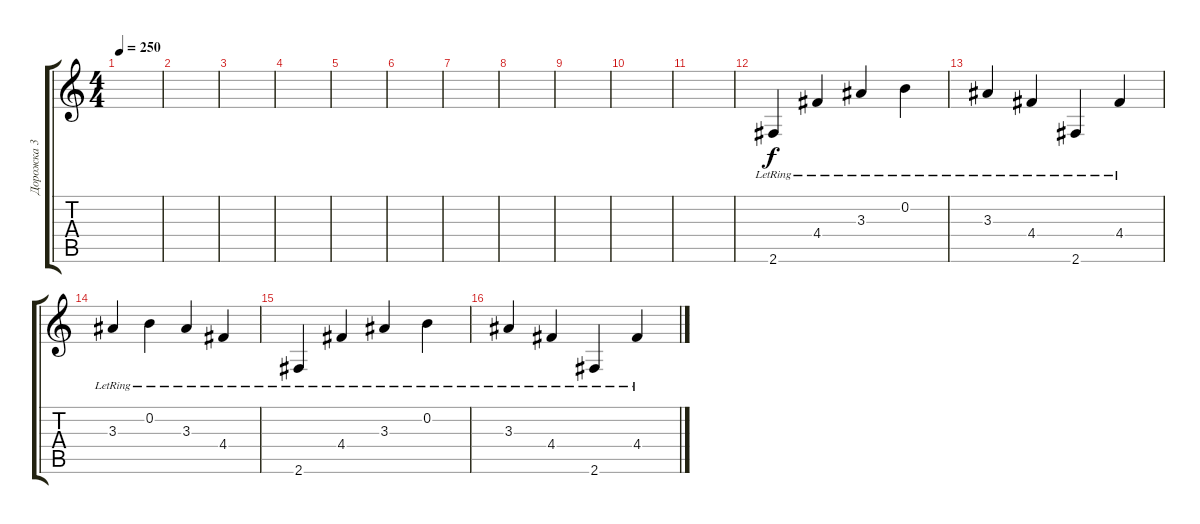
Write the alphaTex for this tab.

\track ("Дорожка 3" "Дорожка 3") {instrument electricguitarclean}
\staff {score tabs}
\tuning (E4 B3 G3 D3 A2 E2) {hide}
\ts (4 4)
\tempo 250
\clef g2
\ks c
|
|
|
|
|
|
|
|
|
|
|
2.6{lr}.4 4.4{lr}.4 3.3{lr}.4 0.2{lr}.4 |
3.3{lr}.4 4.4{lr}.4 2.6{lr}.4 4.4{lr}.4 |
3.3{lr}.4 0.2{lr}.4 3.3{lr}.4 4.4{lr}.4 |
2.6{lr}.4 4.4{lr}.4 3.3{lr}.4 0.2{lr}.4 |
3.3{lr}.4 4.4{lr}.4 2.6{lr}.4 4.4{lr}.4
